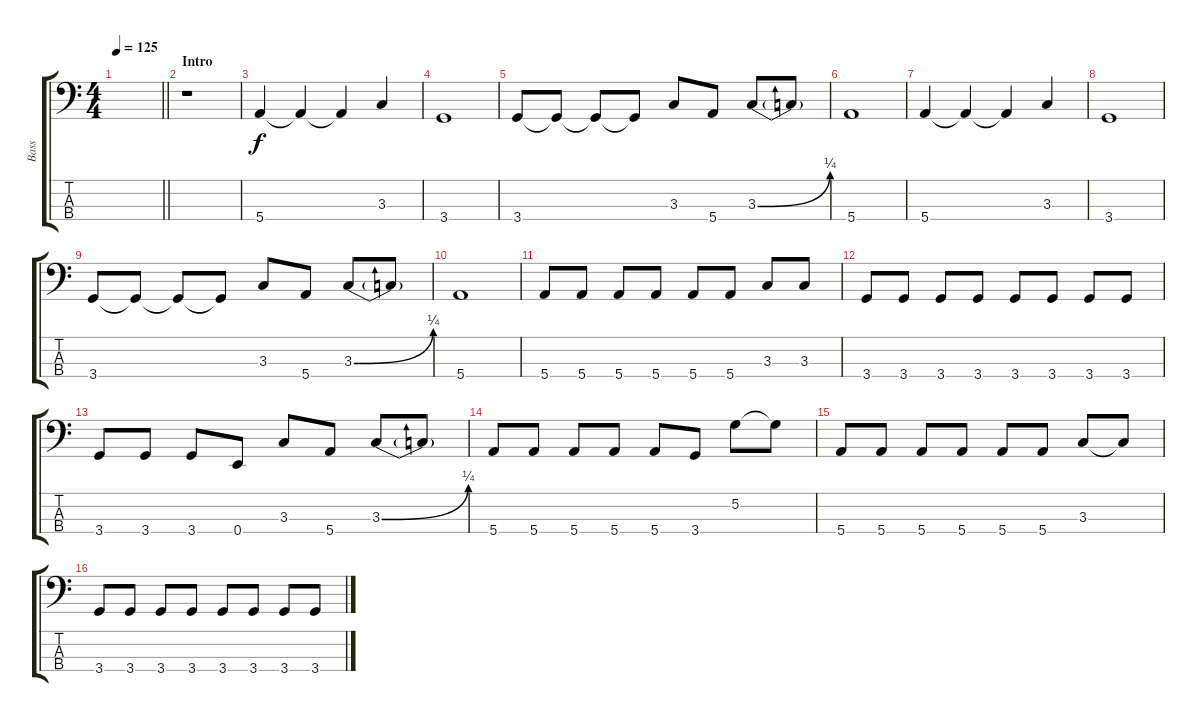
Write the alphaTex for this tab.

\track ("Bass" "Bass") {instrument electricbasspick}
\staff {score tabs}
\tuning (G2 D2 A1 E1) {hide}
\ts (4 4)
\tempo 125
\clef f4
\barLineRight lightlight
\ks c
|
\section ("" "Intro")
r.1 |
5.4.4 5.4{t}.4 5.4{t}.4 3.3.4 |
3.4.1 |
3.4.8 3.4{t}.8 3.4{t}.8 3.4{t}.8 3.3.8 5.4.8 3.3{be (bend 0 0 60 1)}.8 3.3{t}.8 |
5.4.1 |
5.4.4 5.4{t}.4 5.4{t}.4 3.3.4 |
3.4.1 |
3.4.8 3.4{t}.8 3.4{t}.8 3.4{t}.8 3.3.8 5.4.8 3.3{be (bend 0 0 60 1)}.8 3.3{t}.8 |
5.4.1 |
5.4.8 5.4.8 5.4.8 5.4.8 5.4.8 5.4.8 3.3.8 3.3.8 |
3.4.8 3.4.8 3.4.8 3.4.8 3.4.8 3.4.8 3.4.8 3.4.8 |
3.4.8 3.4.8 3.4.8 0.4.8 3.3.8 5.4.8 3.3{be (bend 0 0 60 1)}.8 3.3{t}.8 |
5.4.8 5.4.8 5.4.8 5.4.8 5.4.8 3.4.8 5.2.8 5.2{t}.8 |
5.4.8 5.4.8 5.4.8 5.4.8 5.4.8 5.4.8 3.3.8 3.3{t}.8 |
3.4.8 3.4.8 3.4.8 3.4.8 3.4.8 3.4.8 3.4.8 3.4.8
